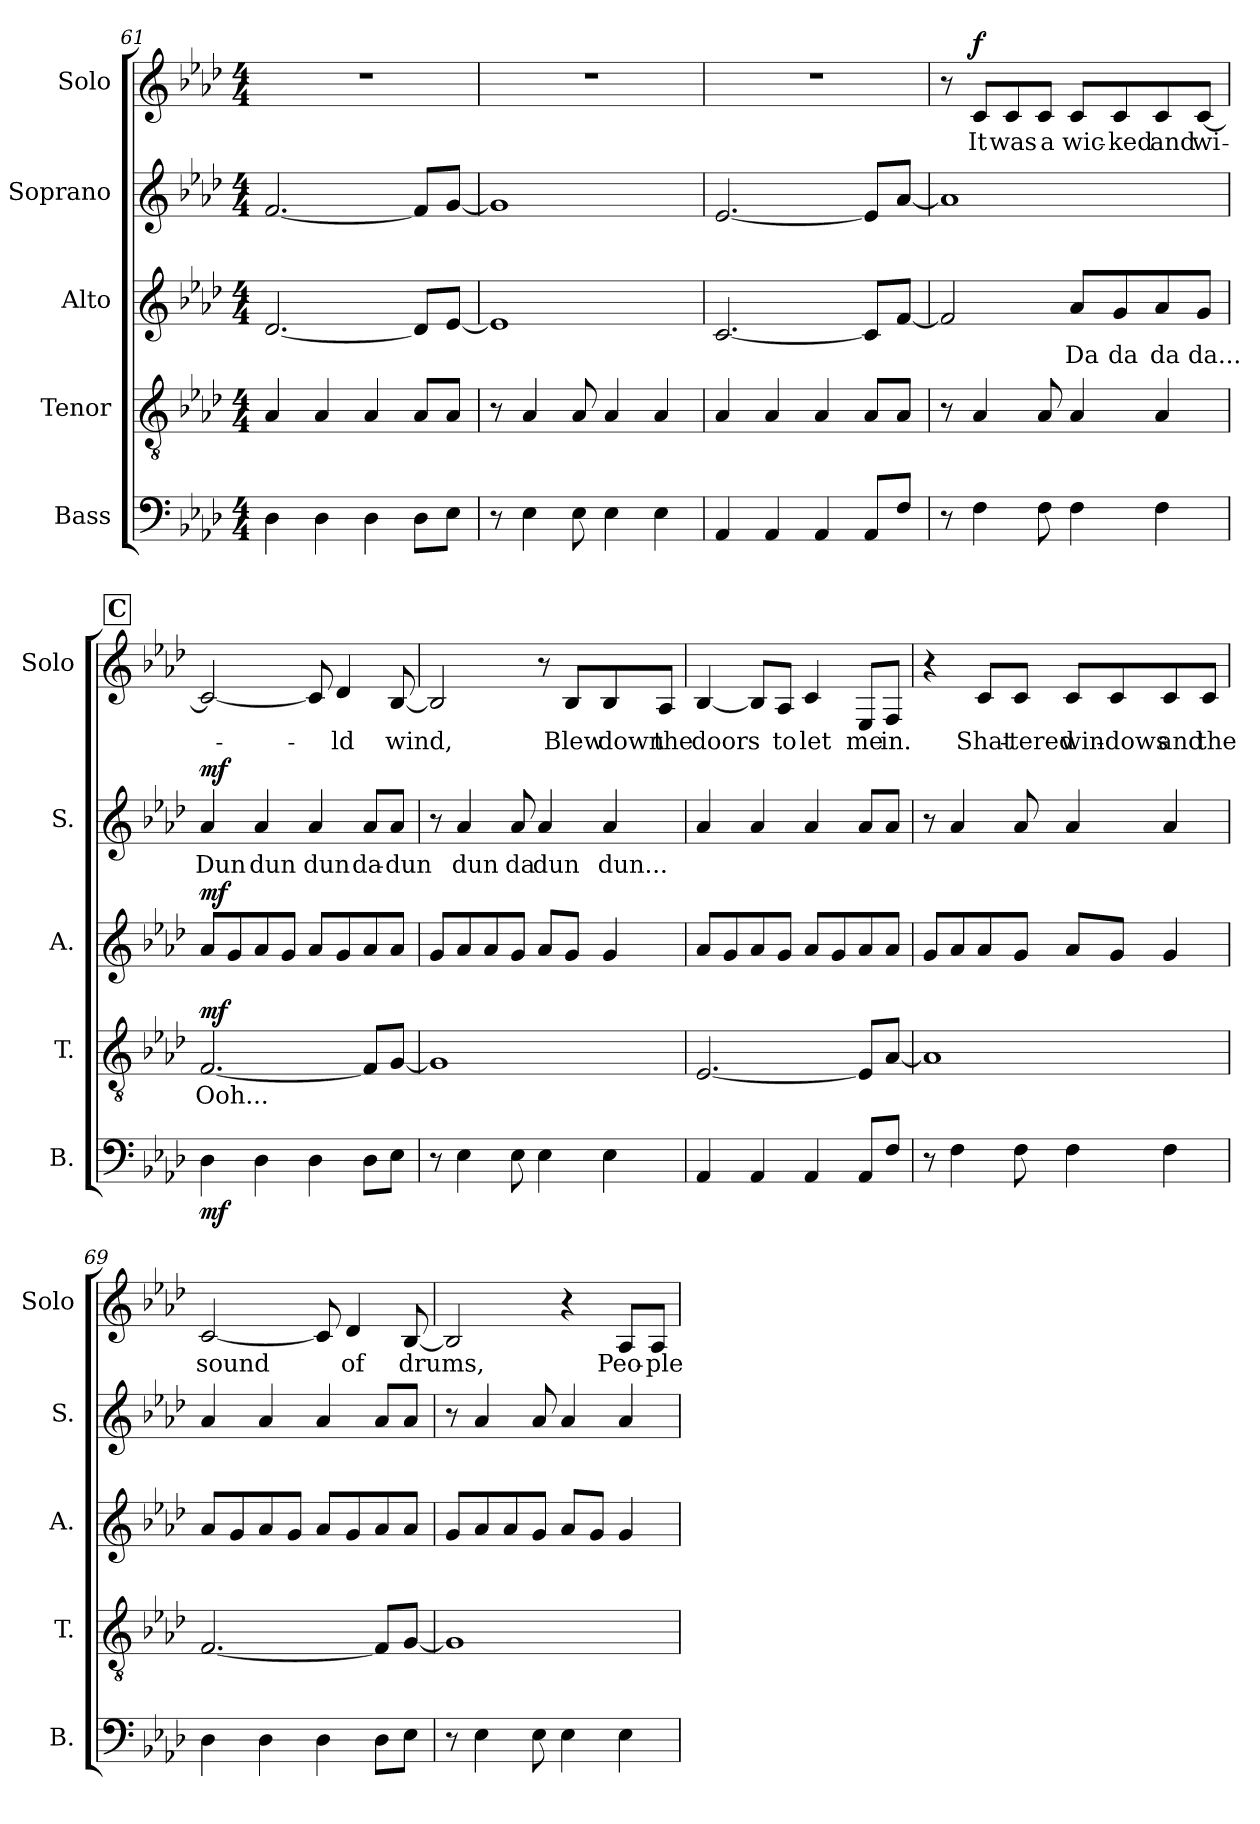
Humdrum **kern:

**kern	**dynam	**kern	**text	**dynam	**kern	**text	**dynam	**kern	**text	**dynam	**kern	**text	**dynam
*part5	*part5	*part4	*part4	*part4	*part3	*part3	*part3	*part2	*part2	*part2	*part1	*part1	*part1
*staff5	*staff5	*staff4	*staff4	*staff4	*staff3	*staff3	*staff3	*staff2	*staff2	*staff2	*staff1	*staff1	*staff1
*I"Bass	*	*I"Tenor	*	*	*I"Alto	*	*	*I"Soprano	*	*	*I"Solo	*	*
*I'B.	*	*I'T.	*	*	*I'A.	*	*	*I'S.	*	*	*I'Solo	*	*
*clefF4	*	*clefGv2	*	*	*clefG2	*	*	*clefG2	*	*	*clefG2	*	*
*k[b-e-a-d-]	*	*k[b-e-a-d-]	*	*	*k[b-e-a-d-]	*	*	*k[b-e-a-d-]	*	*	*k[b-e-a-d-]	*	*
*M4/4	*	*M4/4	*	*	*M4/4	*	*	*M4/4	*	*	*M4/4	*	*
=61	=61	=61	=61	=61	=61	=61	=61	=61	=61	=61	=61	=61	=61
4D-\	.	4A-/	.	.	[2.d-/	.	.	[2.f/	.	.	1r	.	.
4D-\	.	4A-/	.	.	.	.	.	.	.	.	.	.	.
4D-\	.	4A-/	.	.	.	.	.	.	.	.	.	.	.
8D-\L	.	8A-/L	.	.	8d-/L]	.	.	8f/L]	.	.	.	.	.
8E-\J	.	8A-/J	.	.	[8e-/J	.	.	[8g/J	.	.	.	.	.
=62	=62	=62	=62	=62	=62	=62	=62	=62	=62	=62	=62	=62	=62
8r	.	8r	.	.	1e-]	.	.	1g]	.	.	1r	.	.
4E-\	.	4A-/	.	.	.	.	.	.	.	.	.	.	.
8E-\	.	8A-/	.	.	.	.	.	.	.	.	.	.	.
4E-\	.	4A-/	.	.	.	.	.	.	.	.	.	.	.
4E-\	.	4A-/	.	.	.	.	.	.	.	.	.	.	.
=63	=63	=63	=63	=63	=63	=63	=63	=63	=63	=63	=63	=63	=63
4AA-/	.	4A-/	.	.	[2.c/	.	.	[2.e-/	.	.	1r	.	.
4AA-/	.	4A-/	.	.	.	.	.	.	.	.	.	.	.
4AA-/	.	4A-/	.	.	.	.	.	.	.	.	.	.	.
8AA-/L	.	8A-/L	.	.	8c/L]	.	.	8e-/L]	.	.	.	.	.
8F/J	.	8A-/J	.	.	[8f/J	.	.	[8a-/J	.	.	.	.	.
!!LO:PB:g=z
=64	=64	=64	=64	=64	=64	=64	=64	=64	=64	=64	=64	=64	=64
8r	.	8r	.	.	2f/]	.	.	1a-]	.	.	8r	.	.
!	!	!	!	!	!	!	!	!	!	!	!	!	!LO:DY:a
4F\	.	4A-/	.	.	.	.	.	.	.	.	8c/L	It	f
.	.	.	.	.	.	.	.	.	.	.	8c/	was	.
8F\	.	8A-/	.	.	.	.	.	.	.	.	8c/J	a	.
4F\	.	4A-/	.	.	8a-/L	Da	.	.	.	.	8c/L	wic-	.
.	.	.	.	.	8g/	da	.	.	.	.	8c/	-ked	.
4F\	.	4A-/	.	.	8a-/	da	.	.	.	.	8c/	and	.
.	.	.	.	.	8g/J	da...	.	.	.	.	[8c/J	wi-	.
!!LO:REH:place=s1:a:B:fs=14:t=C
=65	=65	=65	=65	=65	=65	=65	=65	=65	=65	=65	=65	=65	=65
!	!LO:DY:b	!	!	!LO:DY:b	!	!	!LO:DY:b	!	!	!LO:DY:b	!	!	!
4D-\	mf	[2.F/	Ooh...	mf	8a-/L	.	mf	4a-/	Dun	mf	2c/_	.	.
.	.	.	.	.	8g/	.	.	.	.	.	.	.	.
4D-\	.	.	.	.	8a-/	.	.	4a-/	dun	.	.	.	.
.	.	.	.	.	8g/J	.	.	.	.	.	.	.	.
4D-\	.	.	.	.	8a-/L	.	.	4a-/	dun	.	8c/]	.	.
.	.	.	.	.	8g/	.	.	.	.	.	4d-/	-ld	.
8D-\L	.	8F/L]	.	.	8a-/	.	.	8a-/L	da-	.	.	.	.
8E-\J	.	[8G/J	.	.	8a-/J	.	.	8a-/J	-dun	.	[8B-/	wind,	.
=66	=66	=66	=66	=66	=66	=66	=66	=66	=66	=66	=66	=66	=66
8r	.	1G]	.	.	8g/L	.	.	8r	.	.	2B-/]	.	.
4E-\	.	.	.	.	8a-/	.	.	4a-/	dun	.	.	.	.
.	.	.	.	.	8a-/	.	.	.	.	.	.	.	.
8E-\	.	.	.	.	8g/J	.	.	8a-/	da	.	.	.	.
4E-\	.	.	.	.	8a-/L	.	.	4a-/	dun	.	8r	.	.
.	.	.	.	.	8g/J	.	.	.	.	.	8B-/L	Blew	.
4E-\	.	.	.	.	4g/	.	.	4a-/	dun...	.	8B-/	down	.
.	.	.	.	.	.	.	.	.	.	.	8A-/J	the	.
=67	=67	=67	=67	=67	=67	=67	=67	=67	=67	=67	=67	=67	=67
4AA-/	.	[2.E-/	.	.	8a-/L	.	.	4a-/	.	.	[4B-/	doors	.
.	.	.	.	.	8g/	.	.	.	.	.	.	.	.
4AA-/	.	.	.	.	8a-/	.	.	4a-/	.	.	8B-/L]	.	.
.	.	.	.	.	8g/J	.	.	.	.	.	8A-/J	to	.
4AA-/	.	.	.	.	8a-/L	.	.	4a-/	.	.	4c/	let	.
.	.	.	.	.	8g/	.	.	.	.	.	.	.	.
8AA-/L	.	8E-/L]	.	.	8a-/	.	.	8a-/L	.	.	8E-/L	me	.
8F/J	.	[8A-/J	.	.	8a-/J	.	.	8a-/J	.	.	8F/J	in.	.
!!LO:LB:g=z
=68	=68	=68	=68	=68	=68	=68	=68	=68	=68	=68	=68	=68	=68
8r	.	1A-]	.	.	8g/L	.	.	8r	.	.	4r	.	.
4F\	.	.	.	.	8a-/	.	.	4a-/	.	.	.	.	.
.	.	.	.	.	8a-/	.	.	.	.	.	8c/L	-Shat-	.
8F\	.	.	.	.	8g/J	.	.	8a-/	.	.	8c/J	-tered	.
4F\	.	.	.	.	8a-/L	.	.	4a-/	.	.	8c/L	win-	.
.	.	.	.	.	8g/J	.	.	.	.	.	8c/	-dows	.
4F\	.	.	.	.	4g/	.	.	4a-/	.	.	8c/	and	.
.	.	.	.	.	.	.	.	.	.	.	8c/J	the	.
=69	=69	=69	=69	=69	=69	=69	=69	=69	=69	=69	=69	=69	=69
4D-\	.	[2.F/	.	.	8a-/L	.	.	4a-/	.	.	[2c/	sound	.
.	.	.	.	.	8g/	.	.	.	.	.	.	.	.
4D-\	.	.	.	.	8a-/	.	.	4a-/	.	.	.	.	.
.	.	.	.	.	8g/J	.	.	.	.	.	.	.	.
4D-\	.	.	.	.	8a-/L	.	.	4a-/	.	.	8c/]	.	.
.	.	.	.	.	8g/	.	.	.	.	.	4d-/	of	.
8D-\L	.	8F/L]	.	.	8a-/	.	.	8a-/L	.	.	.	.	.
8E-\J	.	[8G/J	.	.	8a-/J	.	.	8a-/J	.	.	[8B-/	drums,	.
=70	=70	=70	=70	=70	=70	=70	=70	=70	=70	=70	=70	=70	=70
8r	.	1G]	.	.	8g/L	.	.	8r	.	.	2B-/]	.	.
4E-\	.	.	.	.	8a-/	.	.	4a-/	.	.	.	.	.
.	.	.	.	.	8a-/	.	.	.	.	.	.	.	.
8E-\	.	.	.	.	8g/J	.	.	8a-/	.	.	.	.	.
4E-\	.	.	.	.	8a-/L	.	.	4a-/	.	.	4r	.	.
.	.	.	.	.	8g/J	.	.	.	.	.	.	.	.
4E-\	.	.	.	.	4g/	.	.	4a-/	.	.	8A-/L	Peo-	.
.	.	.	.	.	.	.	.	.	.	.	8A-/J	-ple	.
=	=	=	=	=	=	=	=	=	=	=	=	=	=
*-	*-	*-	*-	*-	*-	*-	*-	*-	*-	*-	*-	*-	*-
